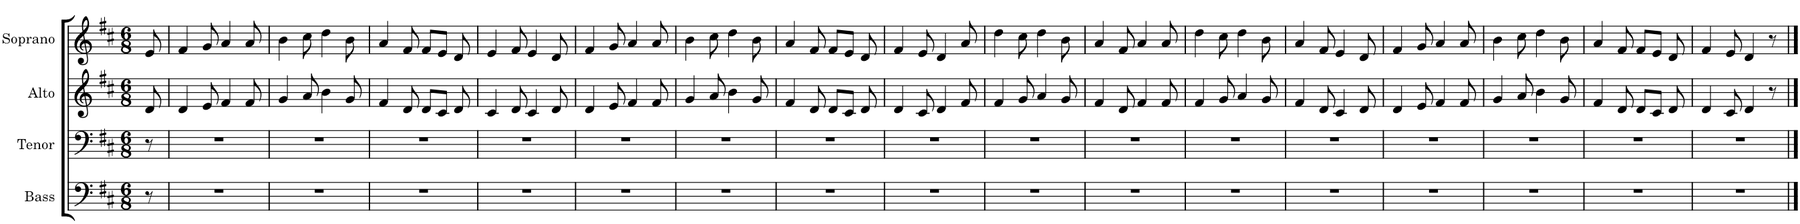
**kern	**kern	**kern	**kern
*part4	*part3	*part2	*part1
*staff4	*staff3	*staff2	*staff1
*I"Bass	*I"Tenor	*I"Alto	*I"Soprano
*I'B.	*I'T.	*I'A.	*I'S.
*clefF4	*clefF4	*clefG2	*clefG2
*k[f#c#]	*k[f#c#]	*k[f#c#]	*k[f#c#]
*M6/8	*M6/8	*M6/8	*M6/8
=	=	=	=
8r	8r	8d/	8e/
=1	=1	=1	=1
2.r	2.r	4d/	4f#/
.	.	8e/	8g/
.	.	4f#/	4a/
.	.	8f#/	8a/
=2	=2	=2	=2
2.r	2.r	4g/	4b\
.	.	8a/	8cc#\
.	.	4b\	4dd\
.	.	8g/	8b\
=3	=3	=3	=3
2.r	2.r	4f#/	4a/
.	.	8d/	8f#/
.	.	8d/L	8f#/L
.	.	8c#/J	8e/J
.	.	8d/	8d/
=4	=4	=4	=4
2.r	2.r	4c#/	4e/
.	.	8d/	8f#/
.	.	4c#/	4e/
.	.	8d/	8d/
=5	=5	=5	=5
2.r	2.r	4d/	4f#/
.	.	8e/	8g/
.	.	4f#/	4a/
.	.	8f#/	8a/
=6	=6	=6	=6
2.r	2.r	4g/	4b\
.	.	8a/	8cc#\
.	.	4b\	4dd\
.	.	8g/	8b\
=7	=7	=7	=7
2.r	2.r	4f#/	4a/
.	.	8d/	8f#/
.	.	8d/L	8f#/L
.	.	8c#/J	8e/J
.	.	8d/	8d/
=8	=8	=8	=8
2.r	2.r	4d/	4f#/
.	.	8c#/	8e/
.	.	4d/	4d/
.	.	8f#/	8a/
=9	=9	=9	=9
2.r	2.r	4f#/	4dd\
.	.	8g/	8cc#\
.	.	4a/	4dd\
.	.	8g/	8b\
=10	=10	=10	=10
2.r	2.r	4f#/	4a/
.	.	8d/	8f#/
.	.	4f#/	4a/
.	.	8f#/	8a/
=11	=11	=11	=11
2.r	2.r	4f#/	4dd\
.	.	8g/	8cc#\
.	.	4a/	4dd\
.	.	8g/	8b\
=12	=12	=12	=12
2.r	2.r	4f#/	4a/
.	.	8d/	8f#/
.	.	4c#/	4e/
.	.	8d/	8d/
=13	=13	=13	=13
2.r	2.r	4d/	4f#/
.	.	8e/	8g/
.	.	4f#/	4a/
.	.	8f#/	8a/
=14	=14	=14	=14
2.r	2.r	4g/	4b\
.	.	8a/	8cc#\
.	.	4b\	4dd\
.	.	8g/	8b\
=15	=15	=15	=15
2.r	2.r	4f#/	4a/
.	.	8d/	8f#/
.	.	8d/L	8f#/L
.	.	8c#/J	8e/J
.	.	8d/	8d/
=16	=16	=16	=16
2.r	2.r	4d/	4f#/
.	.	8c#/	8e/
.	.	4d/	4d/
.	.	8r	8r
==	==	==	==
*-	*-	*-	*-
